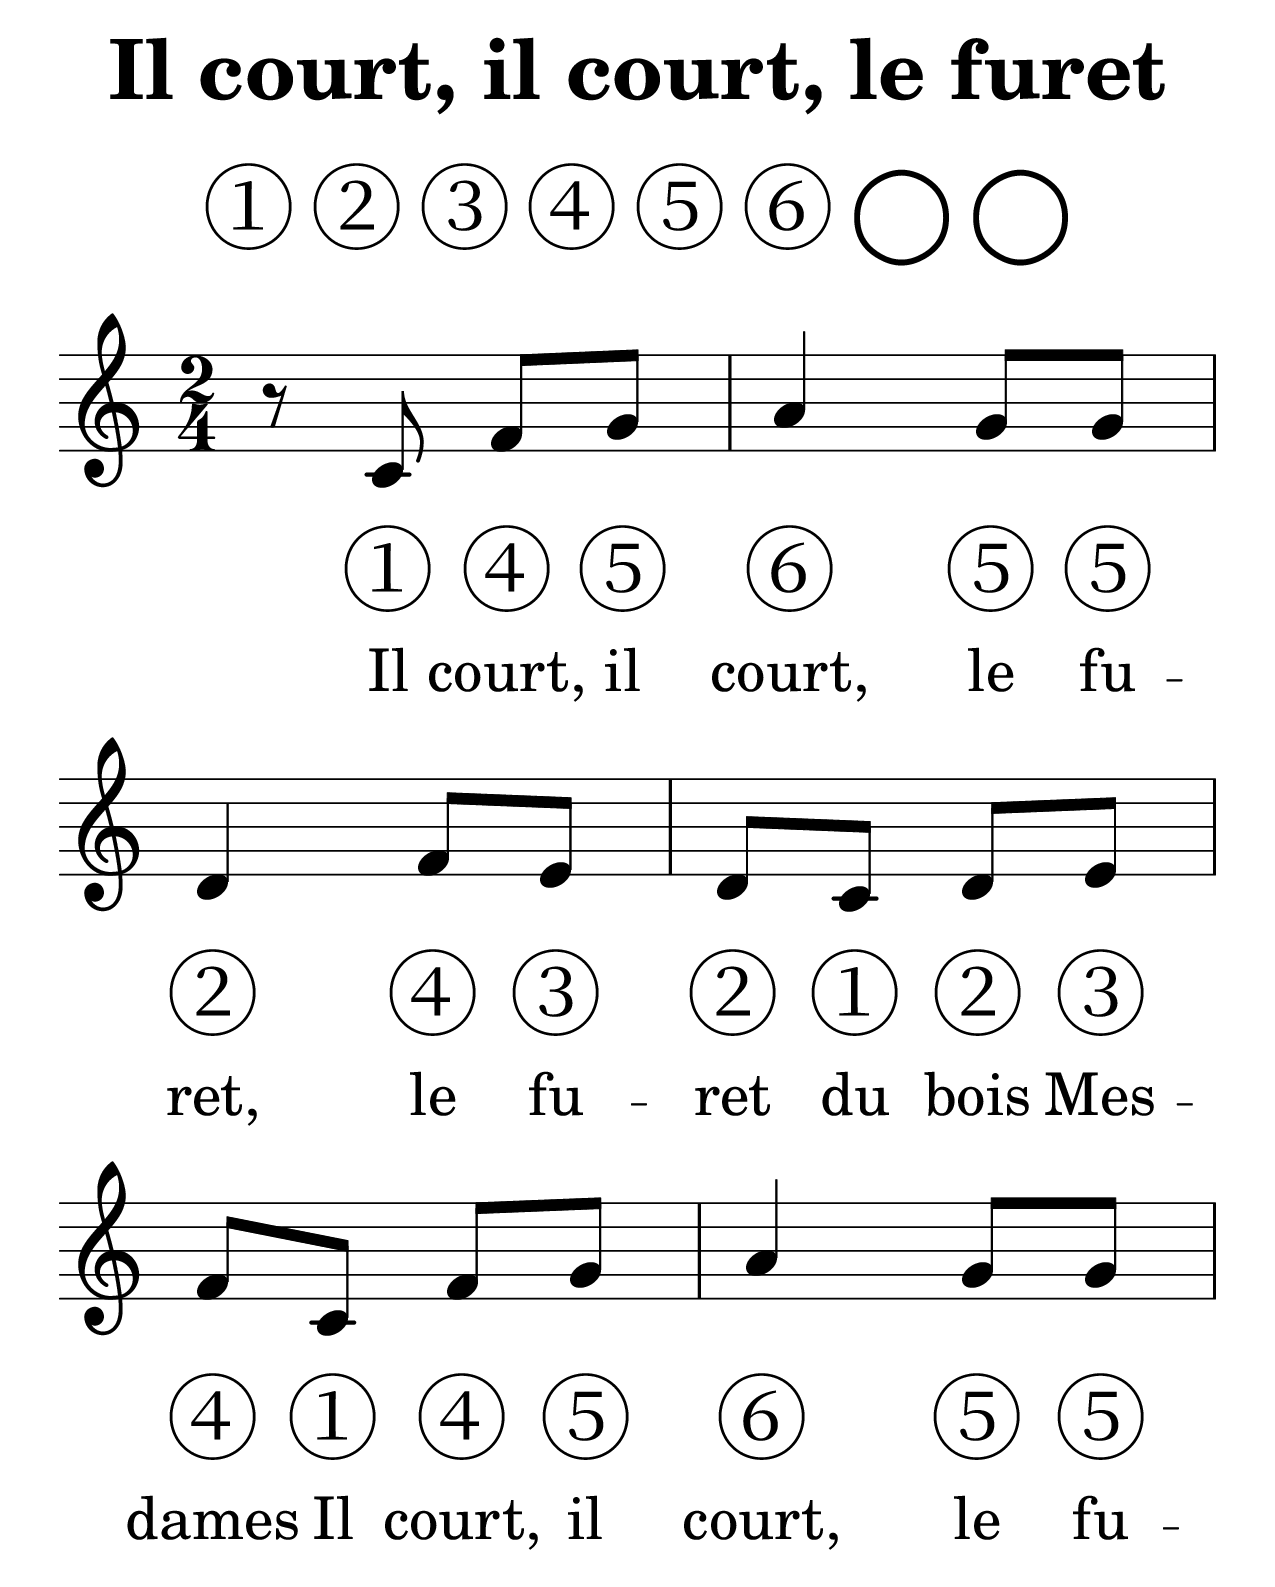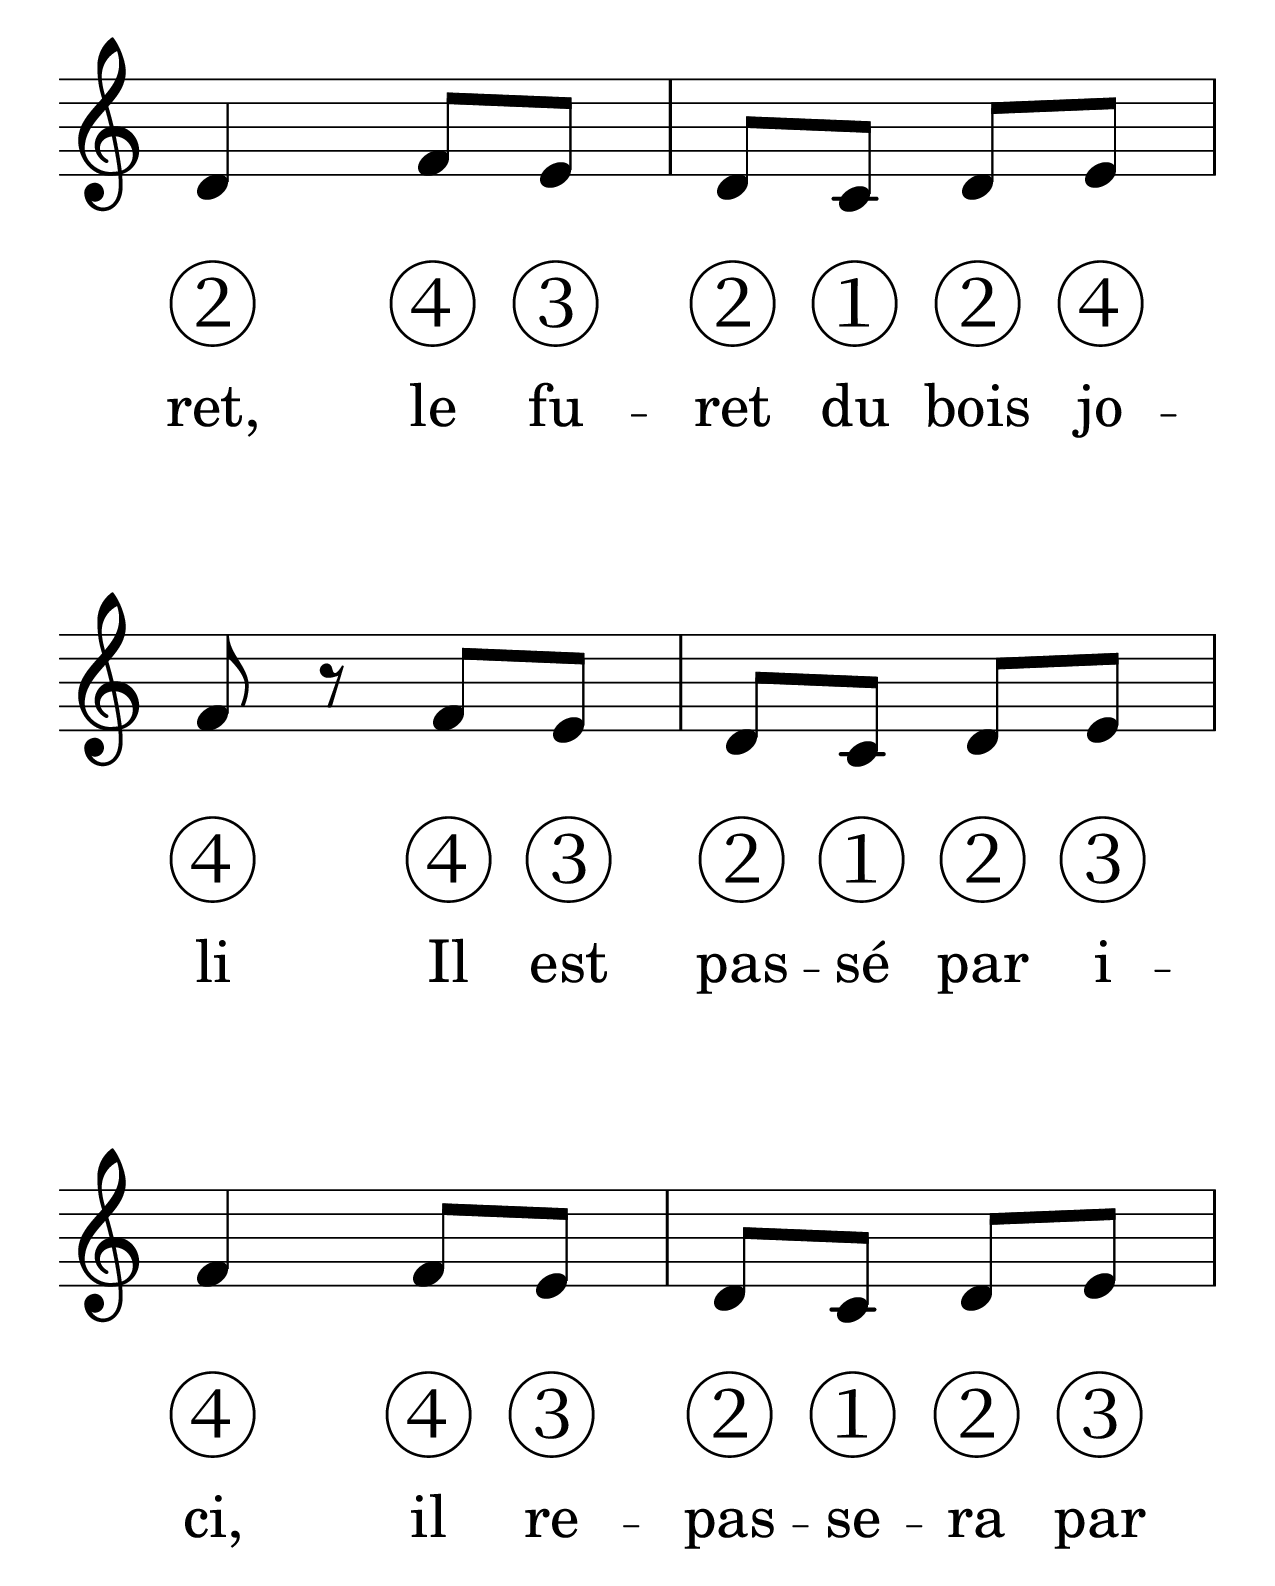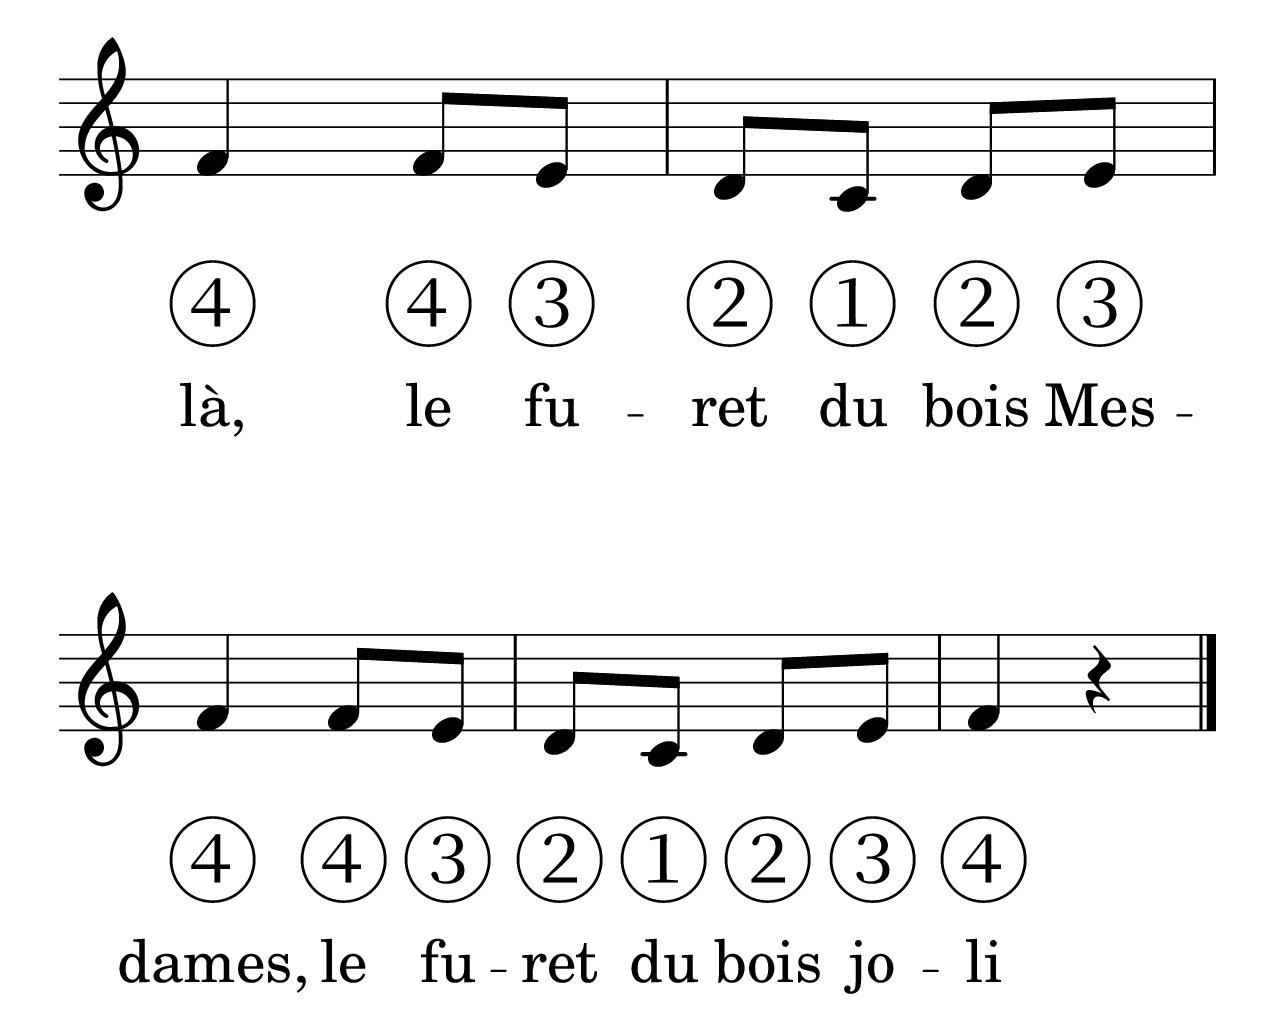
\version "2.18.2"
\include "common.ly"
\version "2.18.2"

% for reference
% ① ② ③ ④ ⑤ ⑥ ⑦ ⑧ ◯

% empty circles with bar number to colorize
oc = "①"
od = "②"
oe = "③"
of = "④"
og = "⑤"
oap = "⑥"
obp = "⑦"
ocp = "⑧"
oo = "◯"


% Adapted from typeset CC-BY Wikisource

\header {
 title = "Il court, il court, le furet"
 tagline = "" 
}

\markup {
  \column {
  \vspace #0.5
  \fill-line { \column { \line { 
    \fontsize #5 { \oc \od \oe \of \og \oap \oo \oo}}}}
  \vspace #0.5
  }
}

\score {
\new Staff <<  
  \clef treble
 \time 2/4
 \key c \major 
 \transpose g c {
 \relative c'' {
  r8 g c d
  e4 d8 d \break
  
  a4 c8 b
  a g a b \break
  c8 g8 c d
  
  e4 d8 d
  a4 c8 b
  a g a b
  
  c r c b
  a g a b
  c4 c8 b
  
  a g a b
  c4 c8 b
  a g a b \break
  
  c4 c8 b
  a g a b
  c4 r4 \bar "|."
  }
}

\addlyrics {
    \set fontSize = #4
    \oc \of \og \oap \og \og
    \od \of \oe \od \oc \od \oe
    \of \oc \of \og \oap \og \og
    \od \of \oe \od \oc \od \of \of
    \of \oe \od \oc \od \oe \of 
    \of \oe \od \oc \od \oe \of
    \of \oe \od \oc \od \oe \of 
    \of \oe \od \oc \od \oe \of
}

\addlyrics{
  Il court, il court, le fu -- ret, le fu -- ret du bois Mes -- dames
  Il court, il court, le fu -- ret, le fu -- ret du bois jo -- li
  Il est pas -- sé par i -- ci, il re -- pas -- se -- ra par là,
  le fu -- ret du bois Mes -- dames, le fu -- ret du bois jo -- li
} 
 
>>

\layout { }

\midi {
    \context {
      \Score
      tempoWholesPerMinute = #(ly:make-moment 100 4)
    }
  }

}
